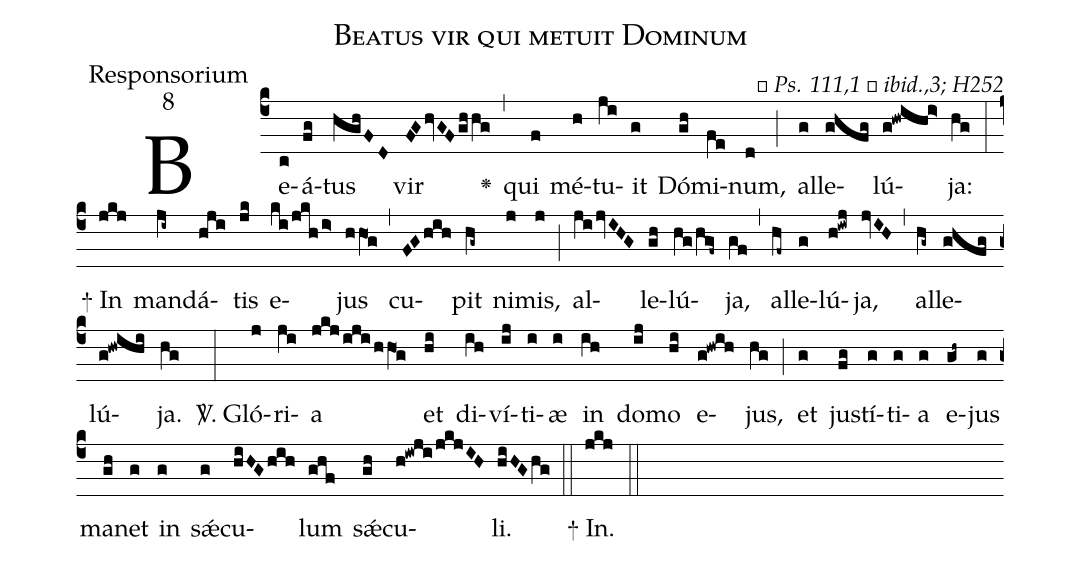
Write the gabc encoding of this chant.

name:Beatus vir qui metuit Dominum;
office-part:Responsorium;
mode:8;
commentary:ꝶ Ps. 111,1 ꝟ ibid.,3; H252;;
%%
(c4)Be(c)á(fg)tus(hghFD) vir(FGhvGFgh/hg) <v>\greheightstar</v>(,) qui(f) mé(h)tu(ji)it(g) Dó(gh)mi(fe)num,(d) (;) al(g)le(ghfg)lú(g!hwihi>)ja:(hg) (:)

+
In(jkj) man(ji~)dá(hji)tis(jk) e(ki/jkh/i>)jus(hhO1g) (,) cu(FGhih)pit(hg~) ni(j)mis,(j) (;)
al(ji/jvIHG)le(gh)lú(hg/hgf~)ja,(gf) (,) al(hf~)le(g)lú(h!iwj)ja,(jvIH) (,) al(hg~)le(ghfg)lú(g!hwihi)ja.(hg) (:)

<sp>V/</sp>.
Gló(j)ri(ji)a(jkj/iji/hhO1g) et(hi) di(ih)ví(ij)ti(i)æ(i) in(ih) do(ij)mo(hi) e(g!hwih)jus,(hg) (;) et(g) ju(fg)stí(g)ti(g)a(g) e(gh~)jus(g) ma(gh)net(g) in(g) s<sp>'ae</sp>(g)cu(hiHGhih)lum(ghf) s<sp>'ae</sp>(gh)cu(h!iwji/jkjIH)li.(hiHGhg) (::)

+
In.(jkj) (::)
